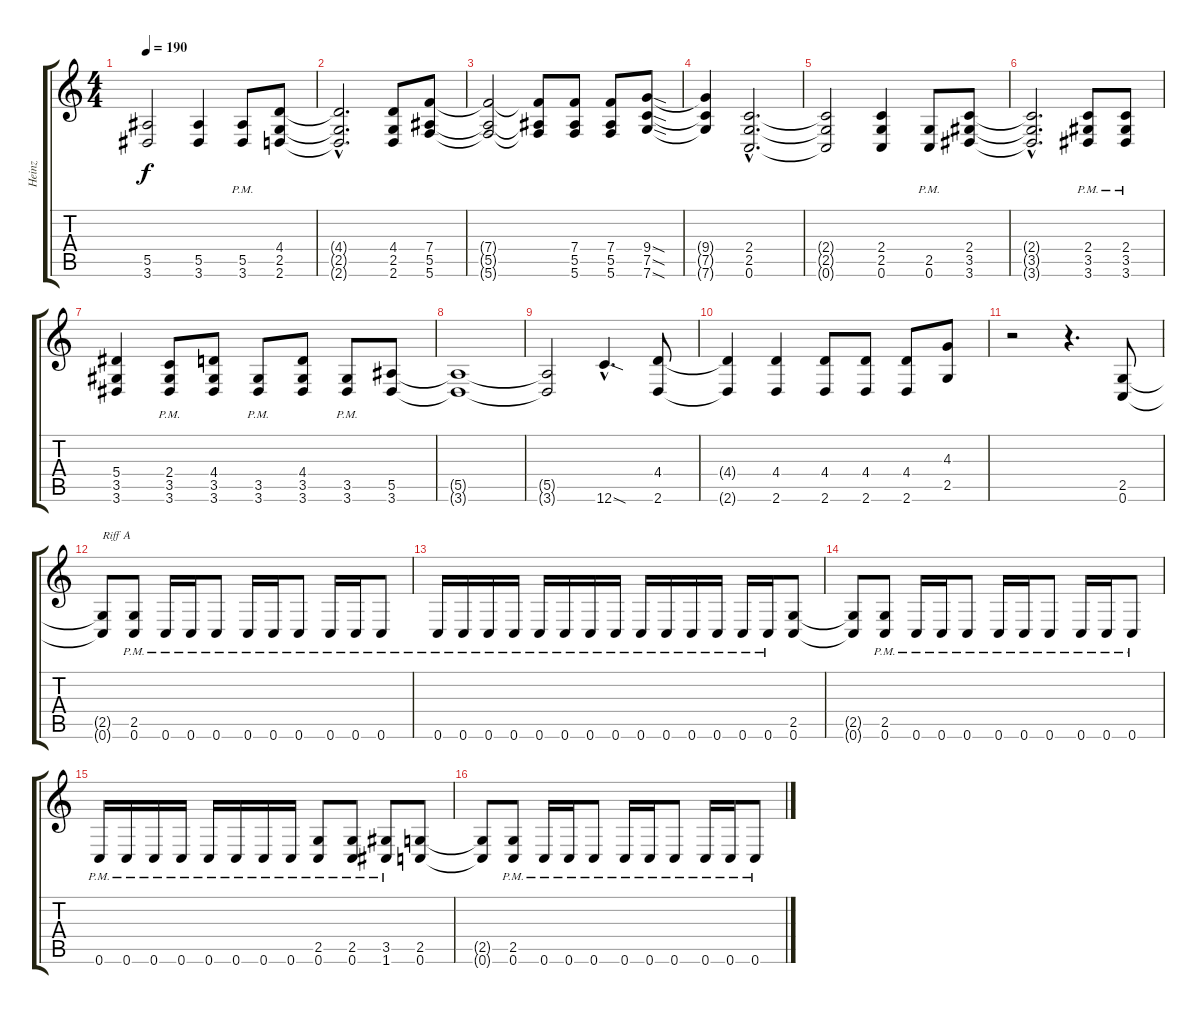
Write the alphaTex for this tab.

\track ("Heinz" "Heinz") {instrument distortionguitar}
\staff {score tabs}
\tuning (C4 G3 Eb3 Bb2 F2 C2) {hide}
\ts (4 4)
\tempo 190
\clef g2
\ks c
(5.5{t} 3.6{t}).2{dy f} (5.5 3.6).4 (5.5{pm} 3.6{pm}).8 (4.4 2.5 2.6).8 |
(4.4{hac t} 2.5{hac t} 2.6{hac t}).2{d} (4.4 2.5 2.6).8 (7.4 5.5 5.6).8 |
(7.4{t} 5.5{t} 5.6{t}).2 (7.4{t} 5.5{t} 5.6{t}).8 (7.4 5.5 5.6).8 (7.4 5.5 5.6).8 (9.4{sod} 7.5{sod} 7.6{sod}).8 |
(9.4{t} 7.5{t} 7.6{t}).4 (2.4{hac} 2.5{hac} 0.6{hac}).2{d} |
(2.4{t} 2.5{t} 0.6{t}).2 (2.4 2.5 0.6).4 (2.5{pm} 0.6{pm}).8 (2.4 3.5 3.6).8 |
(2.4{hac t} 3.5{hac t} 3.6{hac t}).2{d} (2.4{pm} 3.5{pm} 3.6{pm}).8 (2.4{pm} 3.5{pm} 3.6{pm}).8 |
(5.4 3.5 3.6).4 (2.4{pm} 3.5{pm} 3.6{pm}).8 (4.4 3.5 3.6).8 (3.5{pm} 3.6{pm}).8 (4.4 3.5 3.6).8 (3.5{pm} 3.6{pm}).8 (5.5 3.6).8 |
(5.5{t} 3.6{t}).1 |
(5.5{t} 3.6{t}).2 12.6{sod hac}.4{d} (4.4 2.6).8 |
(4.4{t} 2.6{t}).4 (4.4 2.6).4 (4.4 2.6).8 (4.4 2.6).8 (4.4 2.6).8 (4.3 2.5).8 |
r.2 r.4{d} (2.5 0.6).8 |
(2.5{t} 0.6{t}).8{txt "Riff A"} (2.5{pm} 0.6{pm}).8 0.6{pm}.16 0.6{pm}.16 0.6{pm}.8 0.6{pm}.16 0.6{pm}.16 0.6{pm}.8 0.6{pm}.16 0.6{pm}.16 0.6{pm}.8 |
0.6{pm}.16 0.6{pm}.16 0.6{pm}.16 0.6{pm}.16 0.6{pm}.16 0.6{pm}.16 0.6{pm}.16 0.6{pm}.16 0.6{pm}.16 0.6{pm}.16 0.6{pm}.16 0.6{pm}.16 0.6{pm}.16 0.6{pm}.16 (2.5 0.6).8 |
(2.5{t} 0.6{t}).8 (2.5{pm} 0.6{pm}).8 0.6{pm}.16 0.6{pm}.16 0.6{pm}.8 0.6{pm}.16 0.6{pm}.16 0.6{pm}.8 0.6{pm}.16 0.6{pm}.16 0.6{pm}.8 |
0.6{pm}.16 0.6{pm}.16 0.6{pm}.16 0.6{pm}.16 0.6{pm}.16 0.6{pm}.16 0.6{pm}.16 0.6{pm}.16 (2.5{pm} 0.6{pm}).8 (2.5{pm} 0.6{pm}).8 (3.5{pm} 1.6{pm}).8 (2.5 0.6).8 |
(2.5{t} 0.6{t}).8 (2.5{pm} 0.6{pm}).8 0.6{pm}.16 0.6{pm}.16 0.6{pm}.8 0.6{pm}.16 0.6{pm}.16 0.6{pm}.8 0.6{pm}.16 0.6{pm}.16 0.6{pm}.8
